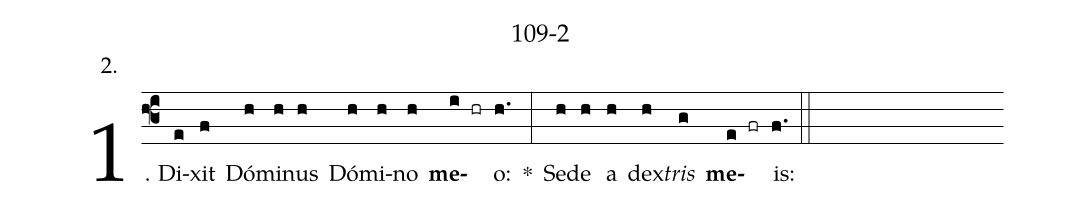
name: 109-2;
annotation: 2.;
%%
(f3)1. Di(e)xit(f) Dó(h)mi(h)nus(h) Dó(h)mi(h)no(h) <b>me</b>(i hr)o:(h.) *(:) Se(h)de(h) a(h) dex(h)<i>tris</i>(g) <b>me</b>(e fr)is:(f.) (::)
